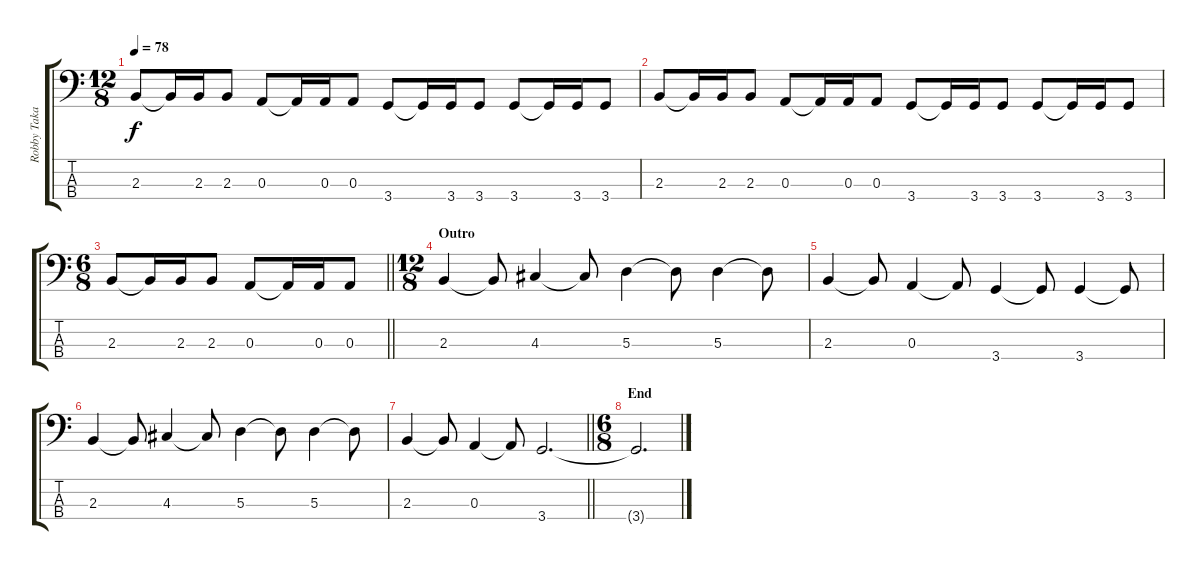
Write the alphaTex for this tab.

\track ("Robby Takac (Bass)" "Robby Taka") {instrument electricbassfinger}
\staff {score tabs}
\tuning (G2 D2 A1 E1) {hide}
\ts (12 8)
\tempo 78
\clef f4
\ks c
2.3.8{dy f} 2.3{t}.16 2.3.16 2.3.8 0.3.8 0.3{t}.16 0.3.16 0.3.8 3.4.8 3.4{t}.16 3.4.16 3.4.8 3.4.8 3.4{t}.16 3.4.16 3.4.8 |
2.3.8 2.3{t}.16 2.3.16 2.3.8 0.3.8 0.3{t}.16 0.3.16 0.3.8 3.4.8 3.4{t}.16 3.4.16 3.4.8 3.4.8 3.4{t}.16 3.4.16 3.4.8 |
\ts (6 8)
\barLineRight lightlight
2.3.8 2.3{t}.16 2.3.16 2.3.8 0.3.8 0.3{t}.16 0.3.16 0.3.8 |
\ts (12 8)
\section ("" "Outro")
2.3.4 2.3{t}.8 4.3.4 4.3{t}.8 5.3.4 5.3{t}.8 5.3.4 5.3{t}.8 |
2.3.4 2.3{t}.8 0.3.4 0.3{t}.8 3.4.4 3.4{t}.8 3.4.4 3.4{t}.8 |
2.3.4 2.3{t}.8 4.3.4 4.3{t}.8 5.3.4 5.3{t}.8 5.3.4 5.3{t}.8 |
\barLineRight lightlight
2.3.4 2.3{t}.8 0.3.4 0.3{t}.8 3.4.2{d} |
\ts (6 8)
\section ("" "End")
3.4{t}.2{d}
